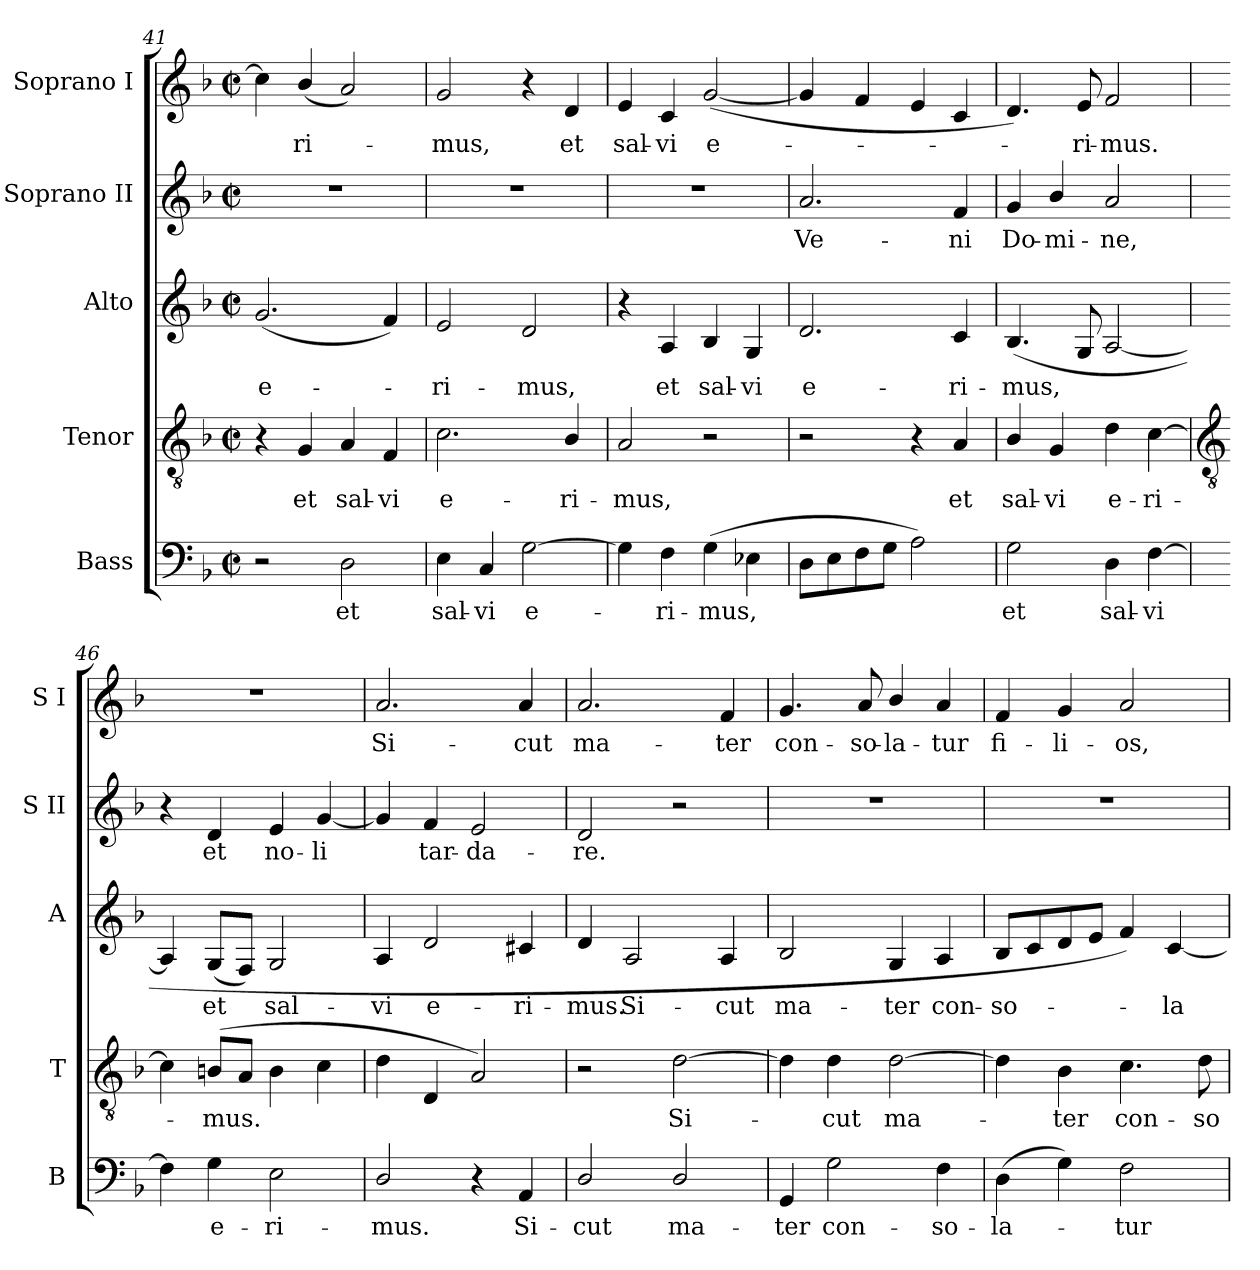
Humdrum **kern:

**kern	**text	**kern	**text	**kern	**text	**kern	**text	**kern	**text
*part5	*part5	*part4	*part4	*part3	*part3	*part2	*part2	*part1	*part1
*staff5	*staff5	*staff4	*staff4	*staff3	*staff3	*staff2	*staff2	*staff1	*staff1
*I"Bass	*	*I"Tenor	*	*I"Alto	*	*I"Soprano II	*	*I"Soprano I	*
*I'B	*	*I'T	*	*I'A	*	*I'S II	*	*I'S I	*
*clefF4	*	*clefGv2	*	*clefG2	*	*clefG2	*	*clefG2	*
*k[b-]	*	*k[b-]	*	*k[b-]	*	*k[b-]	*	*k[b-]	*
*F:	*	*F:	*	*F:	*	*F:	*	*F:	*
*M2/2	*	*M2/2	*	*M2/2	*	*M2/2	*	*M2/2	*
*met(c|)	*	*met(c|)	*	*met(c|)	*	*met(c|)	*	*met(c|)	*
=41	=41	=41	=41	=41	=41	=41	=41	=41	=41
!	!	!	!	!	!LO:LY:b	!	!	!	!
2r	.	4r	.	(<2.g	e-	1r	.	4cc]	.
!	!	!	!LO:LY:b	!	!	!	!	!	!LO:LY:b
.	.	4G	et	.	.	.	.	(<4b-/	ri-
!	!LO:LY:b	!	!LO:LY:b	!	!	!	!	!	!
2D	et	4A	sal-	.	.	.	.	2a)	.
!	!	!	!LO:LY:b	!	!	!	!	!	!
.	.	4F	-vi	4f)	.	.	.	.	.
=42	=42	=42	=42	=42	=42	=42	=42	=42	=42
!	!LO:LY:b	!	!LO:LY:b	!	!LO:LY:b	!	!	!	!LO:LY:b
4E	sal-	2.c	e-	2e	ri-	1r	.	2g	mus,
!	!LO:LY:b	!	!	!	!	!	!	!	!
4C	-vi	.	.	.	.	.	.	.	.
!	!LO:LY:b	!	!	!	!LO:LY:b	!	!	!	!
[2G	e-	.	.	2d	-mus,	.	.	4r	.
!	!	!	!LO:LY:b	!	!	!	!	!	!LO:LY:b
.	.	4B-/	-ri-	.	.	.	.	4d	et
=43	=43	=43	=43	=43	=43	=43	=43	=43	=43
!	!	!	!LO:LY:b	!	!	!	!	!	!LO:LY:b
4G]	.	2A	-mus,	4r	.	1r	.	4e	sal-
!	!LO:LY:b	!	!	!	!LO:LY:b	!	!	!	!LO:LY:b
4F	ri-	.	.	4A	et	.	.	4c	-vi
!	!LO:LY:b	!	!	!	!LO:LY:b	!	!	!	!LO:LY:b
(>4G	-mus,	2r	.	4B-	sal-	.	.	(<[2g	e-
!	!	!	!	!	!LO:LY:b	!	!	!	!
4E-X	.	.	.	4G	-vi	.	.	.	.
=44	=44	=44	=44	=44	=44	=44	=44	=44	=44
!	!	!	!	!	!LO:LY:b	!	!LO:LY:b	!	!
8DL	.	2r	.	2.d	e-	2.a	Ve-	4g]	.
8E	.	.	.	.	.	.	.	.	.
8F	.	.	.	.	.	.	.	4f	.
8GJ	.	.	.	.	.	.	.	.	.
2A)	.	4r	.	.	.	.	.	4e	.
!	!	!	!LO:LY:b	!	!LO:LY:b	!	!LO:LY:b	!	!
.	.	4A	et	4c	-ri-	4f	-ni	4c	.
=45	=45	=45	=45	=45	=45	=45	=45	=45	=45
!	!LO:LY:b	!	!LO:LY:b	!	!LO:LY:b	!	!LO:LY:b	!	!
2G	et	4B-/	sal-	(<4.B-	-mus,	4g	Do-	4.d)	.
!	!	!	!LO:LY:b	!	!	!	!LO:LY:b	!	!
.	.	4G	-vi	.	.	4b-/	-mi-	.	.
!	!	!	!	!	!	!	!	!	!LO:LY:b
.	.	.	.	8G	.	.	.	8e	ri-
!	!LO:LY:b	!	!LO:LY:b	!	!	!	!LO:LY:b	!	!LO:LY:b
4D	sal-	4d	e-	[2A	.	2a	-ne,	2f	-mus.
!	!LO:LY:b	!	!LO:LY:b	!	!	!	!	!	!
[4F	-vi	[4c	-ri-	.	.	.	.	.	.
!!LO:LB:g=z
=46	=46	=46	=46	=46	=46	=46	=46	=46	=46
*	*	*clefGv2	*	*	*	*	*	*	*
4F]	.	4c]	.	4A]	.	4r	.	1r	.
!	!LO:LY:b	!	!LO:LY:b	!	!LO:LY:b	!	!LO:LY:b	!	!
4G	e-	(>8BnL	mus.	(<8GL	et	4d	et	.	.
.	.	8AJ	.	8FJ)	.	.	.	.	.
!	!LO:LY:b	!	!	!	!LO:LY:b	!	!LO:LY:b	!	!
2E	-ri-	4B	.	2G	sal-	4e	no-	.	.
!	!	!	!	!	!	!	!LO:LY:b	!	!
.	.	4c	.	.	.	[4g	-li	.	.
=47	=47	=47	=47	=47	=47	=47	=47	=47	=47
!	!LO:LY:b	!	!	!	!LO:LY:b	!	!	!	!LO:LY:b
2D/	-mus.	4d	.	4A	-vi	4g]	.	2.a	Si-
!	!	!	!	!	!LO:LY:b	!	!LO:LY:b	!	!
.	.	4D	.	2d	e-	4f	tar-	.	.
!	!	!	!	!	!	!	!LO:LY:b	!	!
4r	.	2A)	.	.	.	2e	-da-	.	.
!	!LO:LY:b	!	!	!	!LO:LY:b	!	!	!	!LO:LY:b
4AA	Si-	.	.	4c#X	-ri-	.	.	4a	-cut
=48	=48	=48	=48	=48	=48	=48	=48	=48	=48
!	!LO:LY:b	!	!	!	!LO:LY:b	!	!LO:LY:b	!	!LO:LY:b
2D/	-cut	2r	.	4d	-mus.	2d	-re.	2.a	ma-
!	!	!	!	!	!LO:LY:b	!	!	!	!
.	.	.	.	2A	Si-	.	.	.	.
!	!LO:LY:b	!	!LO:LY:b	!	!	!	!	!	!
2D/	ma-	[2d	Si-	.	.	2r	.	.	.
!	!	!	!	!	!LO:LY:b	!	!	!	!LO:LY:b
.	.	.	.	4A	-cut	.	.	4f	-ter
=49	=49	=49	=49	=49	=49	=49	=49	=49	=49
!	!LO:LY:b	!	!	!	!LO:LY:b	!	!	!	!LO:LY:b
4GG	-ter	4d]	.	2B-	ma-	1r	.	4.g	con-
!	!LO:LY:b	!	!LO:LY:b	!	!	!	!	!	!
2G	con-	4d	cut	.	.	.	.	.	.
!	!	!	!	!	!	!	!	!	!LO:LY:b
.	.	.	.	.	.	.	.	8a	-so-
!	!	!	!LO:LY:b	!	!LO:LY:b	!	!	!	!LO:LY:b
.	.	[2d	ma-	4G	-ter	.	.	4b-/	-la-
!	!LO:LY:b	!	!	!	!LO:LY:b	!	!	!	!LO:LY:b
4F	-so-	.	.	4A	con-	.	.	4a	-tur
=50	=50	=50	=50	=50	=50	=50	=50	=50	=50
!	!LO:LY:b	!	!	!	!LO:LY:b	!	!	!	!LO:LY:b
(>4D	-la-	4d]	.	8B-L	-so-	1r	.	4f	fi-
.	.	.	.	8c	.	.	.	.	.
!	!	!	!LO:LY:b	!	!	!	!	!	!LO:LY:b
4G)	.	4B-	ter	8d	.	.	.	4g	-li-
.	.	.	.	8eJ	.	.	.	.	.
!	!LO:LY:b	!	!LO:LY:b	!	!	!	!	!	!LO:LY:b
2F	tur	4.c	con-	4f)	.	.	.	2a	-os,
!	!	!	!	!	!LO:LY:b	!	!	!	!
.	.	.	.	[4c	la-	.	.	.	.
!	!	!	!LO:LY:b	!	!	!	!	!	!
.	.	8d	-so-	.	.	.	.	.	.
=	=	=	=	=	=	=	=	=	=
*-	*-	*-	*-	*-	*-	*-	*-	*-	*-
